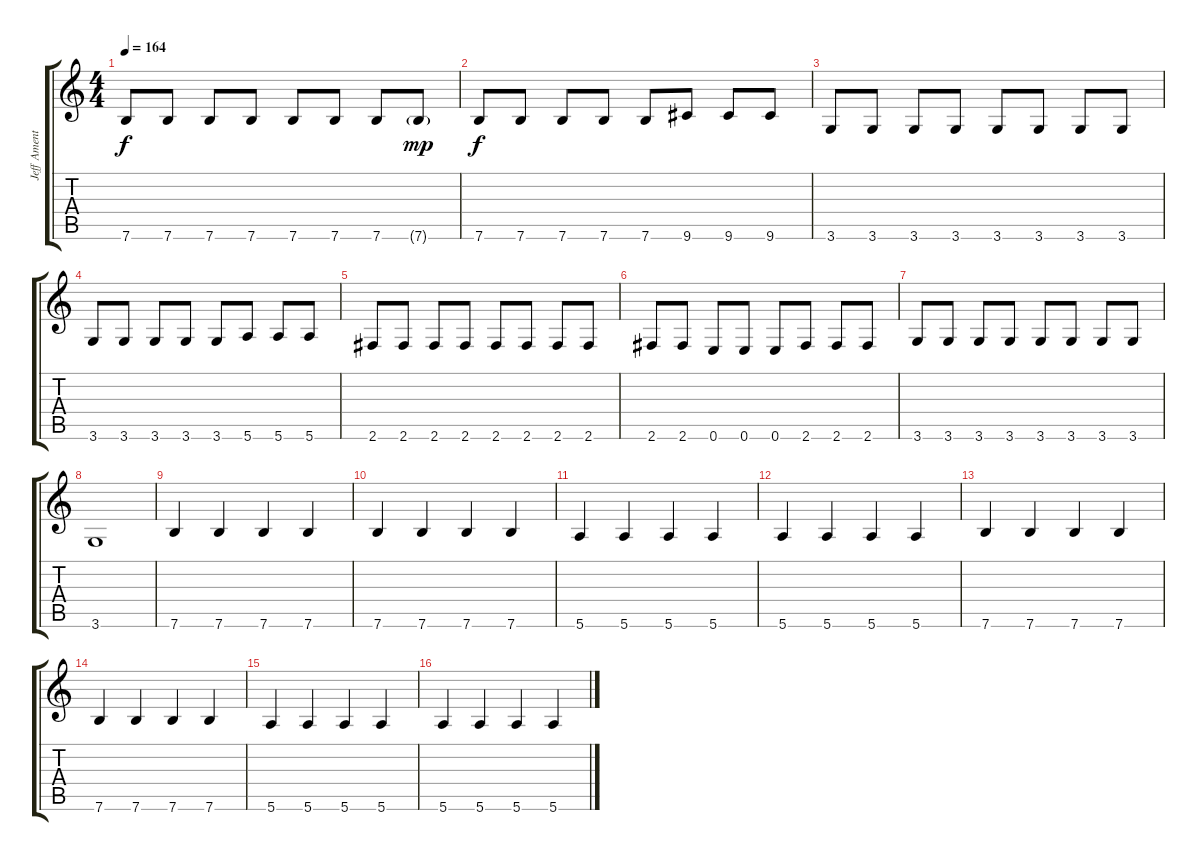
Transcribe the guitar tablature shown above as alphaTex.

\track ("Jeff Ament" "Jeff Ament") {instrument electricbassfinger}
\staff {score tabs}
\tuning (E4 B3 G3 D3 A2 E2) {hide}
\ts (4 4)
\tempo 164
\clef g2
\ks c
7.6.8{dy f} 7.6.8 7.6.8 7.6.8 7.6.8 7.6.8 7.6.8 7.6{g}.8{dy mp} |
7.6.8{dy f} 7.6.8 7.6.8 7.6.8 7.6.8 9.6.8 9.6.8 9.6.8 |
3.6.8 3.6.8 3.6.8 3.6.8 3.6.8 3.6.8 3.6.8 3.6.8 |
3.6.8 3.6.8 3.6.8 3.6.8 3.6.8 5.6.8 5.6.8 5.6.8 |
2.6.8 2.6.8 2.6.8 2.6.8 2.6.8 2.6.8 2.6.8 2.6.8 |
2.6.8 2.6.8 0.6.8 0.6.8 0.6.8 2.6.8 2.6.8 2.6.8 |
3.6.8 3.6.8 3.6.8 3.6.8 3.6.8 3.6.8 3.6.8 3.6.8 |
3.6.1 |
7.6.4 7.6.4 7.6.4 7.6.4 |
7.6.4 7.6.4 7.6.4 7.6.4 |
5.6.4 5.6.4 5.6.4 5.6.4 |
5.6.4 5.6.4 5.6.4 5.6.4 |
7.6.4 7.6.4 7.6.4 7.6.4 |
7.6.4 7.6.4 7.6.4 7.6.4 |
5.6.4 5.6.4 5.6.4 5.6.4 |
5.6.4 5.6.4 5.6.4 5.6.4
